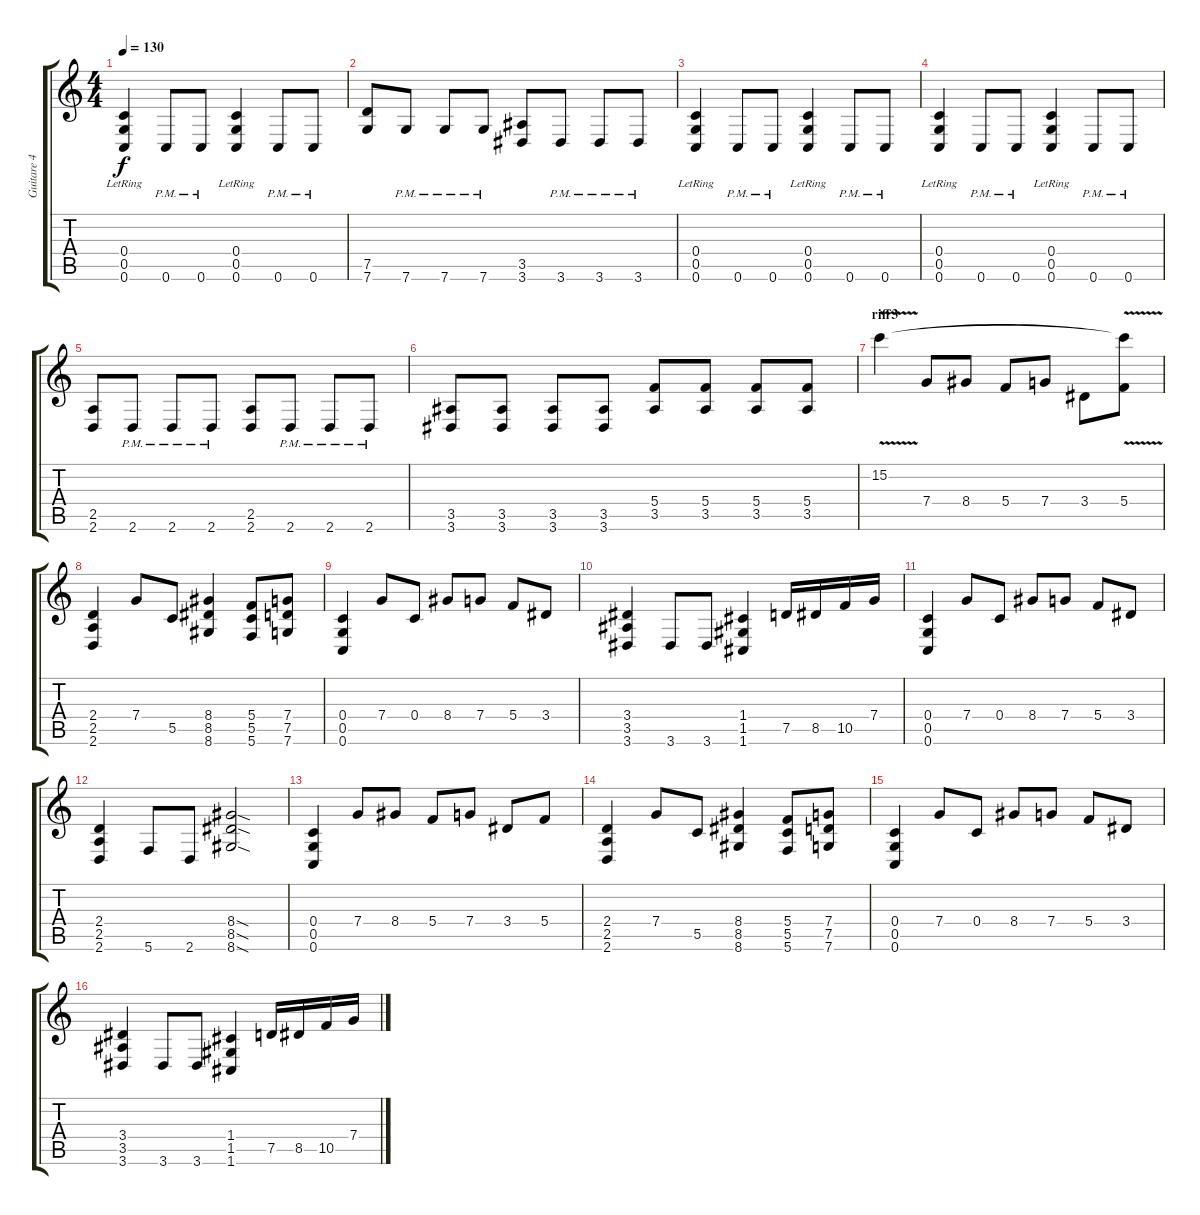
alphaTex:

\track ("Guitare 4" "Guitare 4") {instrument distortionguitar}
\staff {score tabs}
\tuning (D4 A3 F3 C3 G2 C2) {hide}
\ts (4 4)
\tempo 130
\clef g2
\ks c
(0.4{lr} 0.5{lr} 0.6{lr}).4{dy f} 0.6{pm}.8 0.6{pm}.8 (0.4{lr} 0.5{lr} 0.6{lr}).4 0.6{pm}.8 0.6{pm}.8 |
(7.5 7.6).8 7.6{pm}.8 7.6{pm}.8 7.6{pm}.8 (3.5 3.6).8 3.6{pm}.8 3.6{pm}.8 3.6{pm}.8 |
(0.4{lr} 0.5{lr} 0.6{lr}).4 0.6{pm}.8 0.6{pm}.8 (0.4{lr} 0.5{lr} 0.6{lr}).4 0.6{pm}.8 0.6{pm}.8 |
(0.4{lr} 0.5{lr} 0.6{lr}).4 0.6{pm}.8 0.6{pm}.8 (0.4{lr} 0.5{lr} 0.6{lr}).4 0.6{pm}.8 0.6{pm}.8 |
(2.5 2.6).8 2.6{pm}.8 2.6{pm}.8 2.6{pm}.8 (2.5 2.6).8 2.6{pm}.8 2.6{pm}.8 2.6{pm}.8 |
(3.5 3.6).8 (3.5 3.6).8 (3.5 3.6).8 (3.5 3.6).8 (5.4 3.5).8 (5.4 3.5).8 (5.4 3.5).8 (5.4 3.5).8 |
\section ("" "riff3")
15.2{v}.4 7.4.8 8.4.8 5.4.8 7.4.8 3.4.8 (15.2{t} 5.4).8 |
(2.4 2.5 2.6).4 7.4.8 5.5.8 (8.4 8.5 8.6).4 (5.4 5.5 5.6).8 (7.4 7.5 7.6).8 |
(0.4 0.5 0.6).4 7.4.8 0.4.8 8.4.8 7.4.8 5.4.8 3.4.8 |
(3.4 3.5 3.6).4 3.6.8 3.6.8 (1.4 1.5 1.6).4 7.5.16 8.5.16 10.5.16 7.4.16 |
(0.4 0.5 0.6).4 7.4.8 0.4.8 8.4.8 7.4.8 5.4.8 3.4.8 |
(2.4 2.5 2.6).4 5.6.8 2.6.8 (8.4{sod} 8.5{sod} 8.6{sod}).2 |
(0.4 0.5 0.6).4 7.4.8 8.4.8 5.4.8 7.4.8 3.4.8 5.4.8 |
(2.4 2.5 2.6).4 7.4.8 5.5.8 (8.4 8.5 8.6).4 (5.4 5.5 5.6).8 (7.4 7.5 7.6).8 |
(0.4 0.5 0.6).4 7.4.8 0.4.8 8.4.8 7.4.8 5.4.8 3.4.8 |
(3.4 3.5 3.6).4 3.6.8 3.6.8 (1.4 1.5 1.6).4 7.5.16 8.5.16 10.5.16 7.4.16
